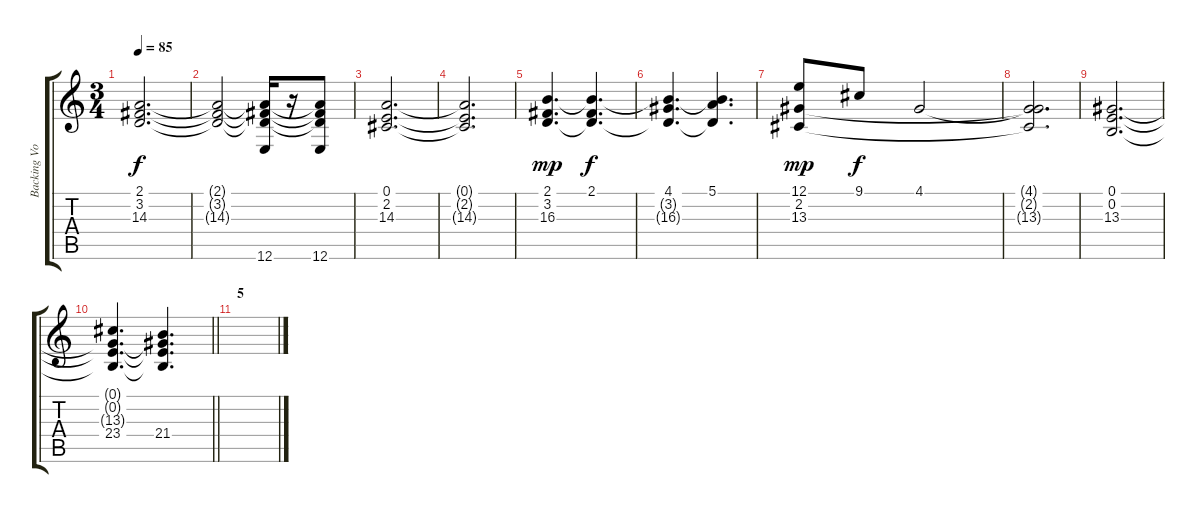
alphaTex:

\track ("Backing Vocals" "Backing Vo") {instrument choiraahs}
\staff {score tabs}
\tuning (E4 B3 G3 D3 A2 E2) {hide}
\ts (3 4)
\tempo 85
\clef g2
\ks c
(2.1 3.2 14.3).2{d dy f} |
(2.1{t} 3.2{t} 14.3{t}).2 (2.1{t} 3.2{t} 14.3{t} 12.6).16 r.16 (2.1{t} 3.2{t} 14.3{t} 12.6).8 |
(0.1 2.2 14.3).2{d} |
(0.1{t} 2.2{t} 14.3{t}).2{d} |
(2.1 3.2 16.3).4{d dy mp} (2.1 3.2{t} 16.3{t}).4{d dy f} |
(4.1 3.2{t} 16.3{t}).4{d} (5.1 3.2{t} 16.3{t}).4{d} |
(12.1 2.2 13.3).8{dy mp} 9.1.8{dy f} 4.1.2 |
(4.1{t} 2.2{t} 13.3{t}).2{d} |
(0.1 0.2 13.3).2{d} |
\barLineRight lightlight
(0.1{t} 0.2{t} 13.3{t} 23.4).4{d} (0.1{t} 0.2{t} 13.3{t} 21.4).4{d} |
\section ("" "5")
